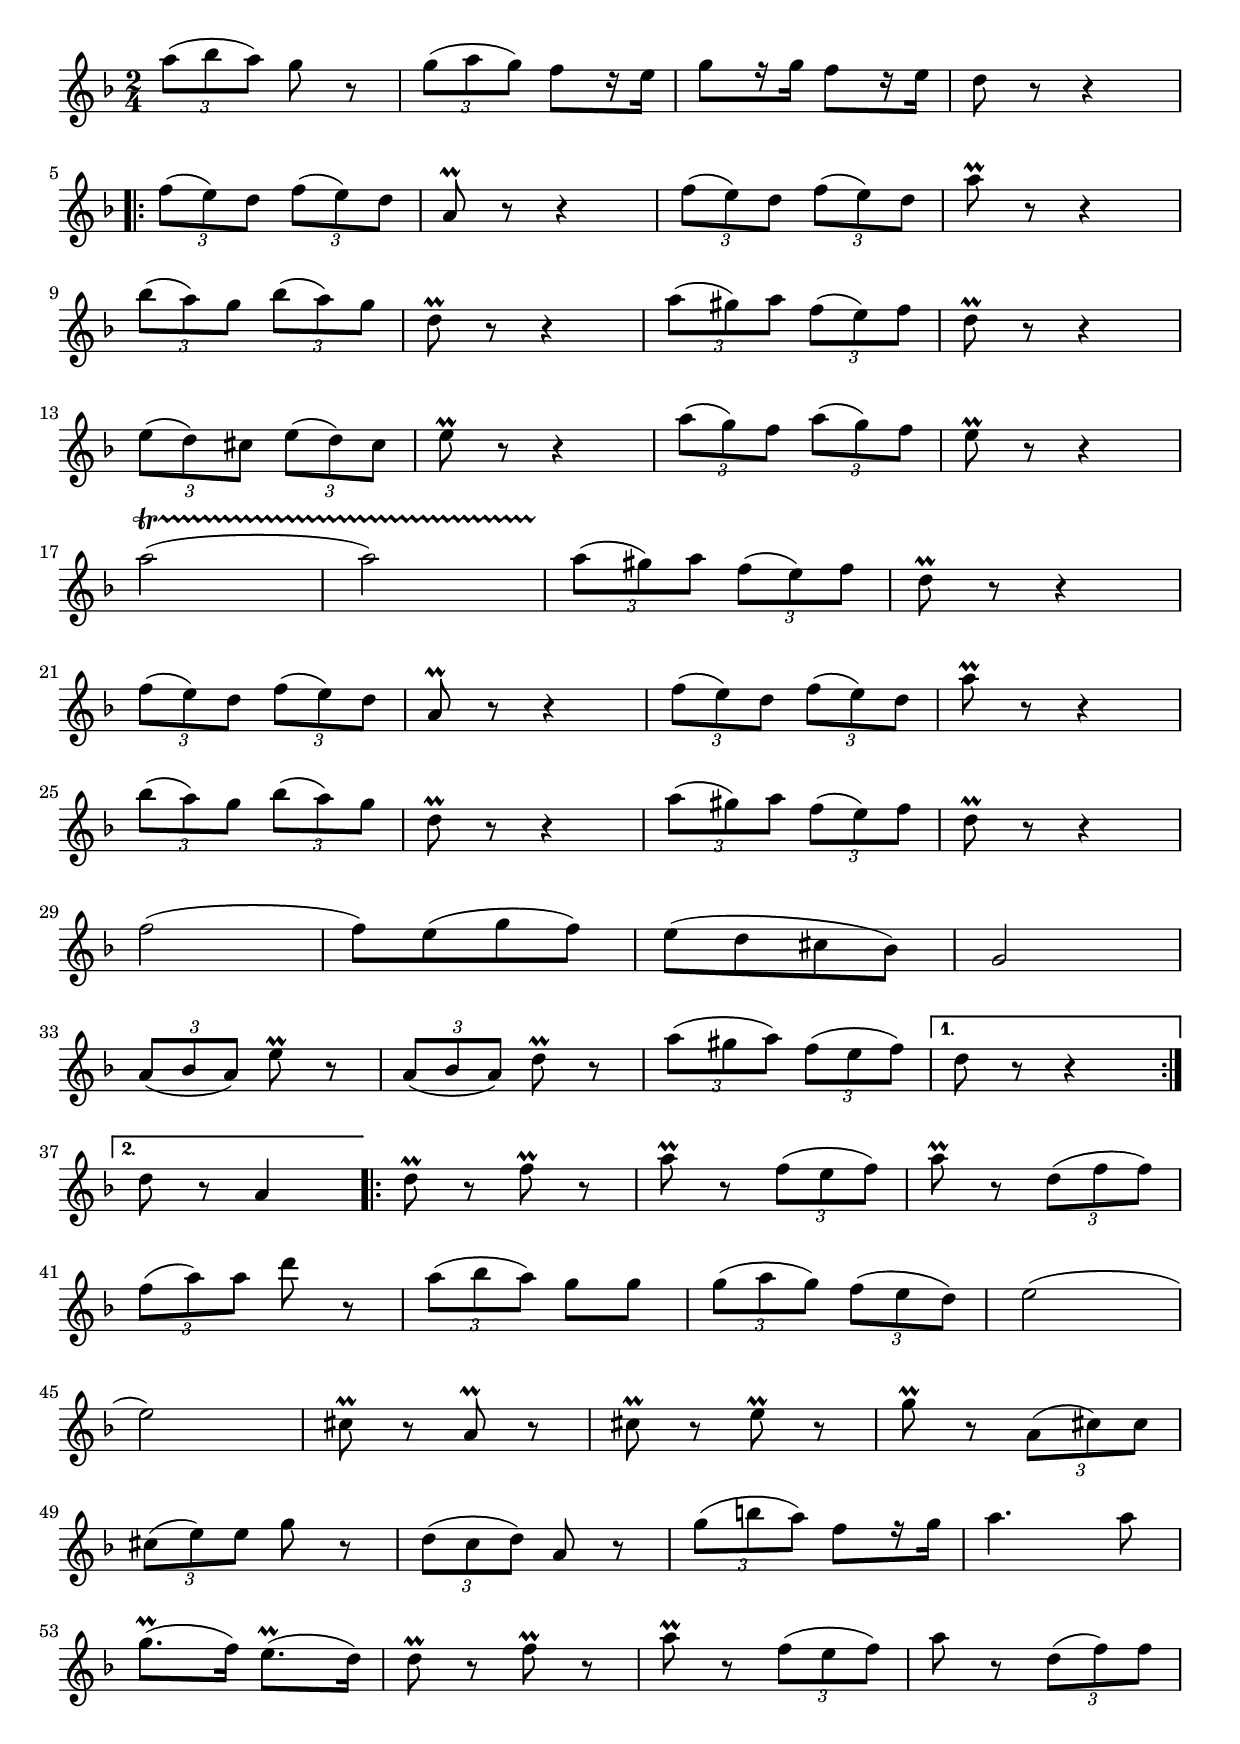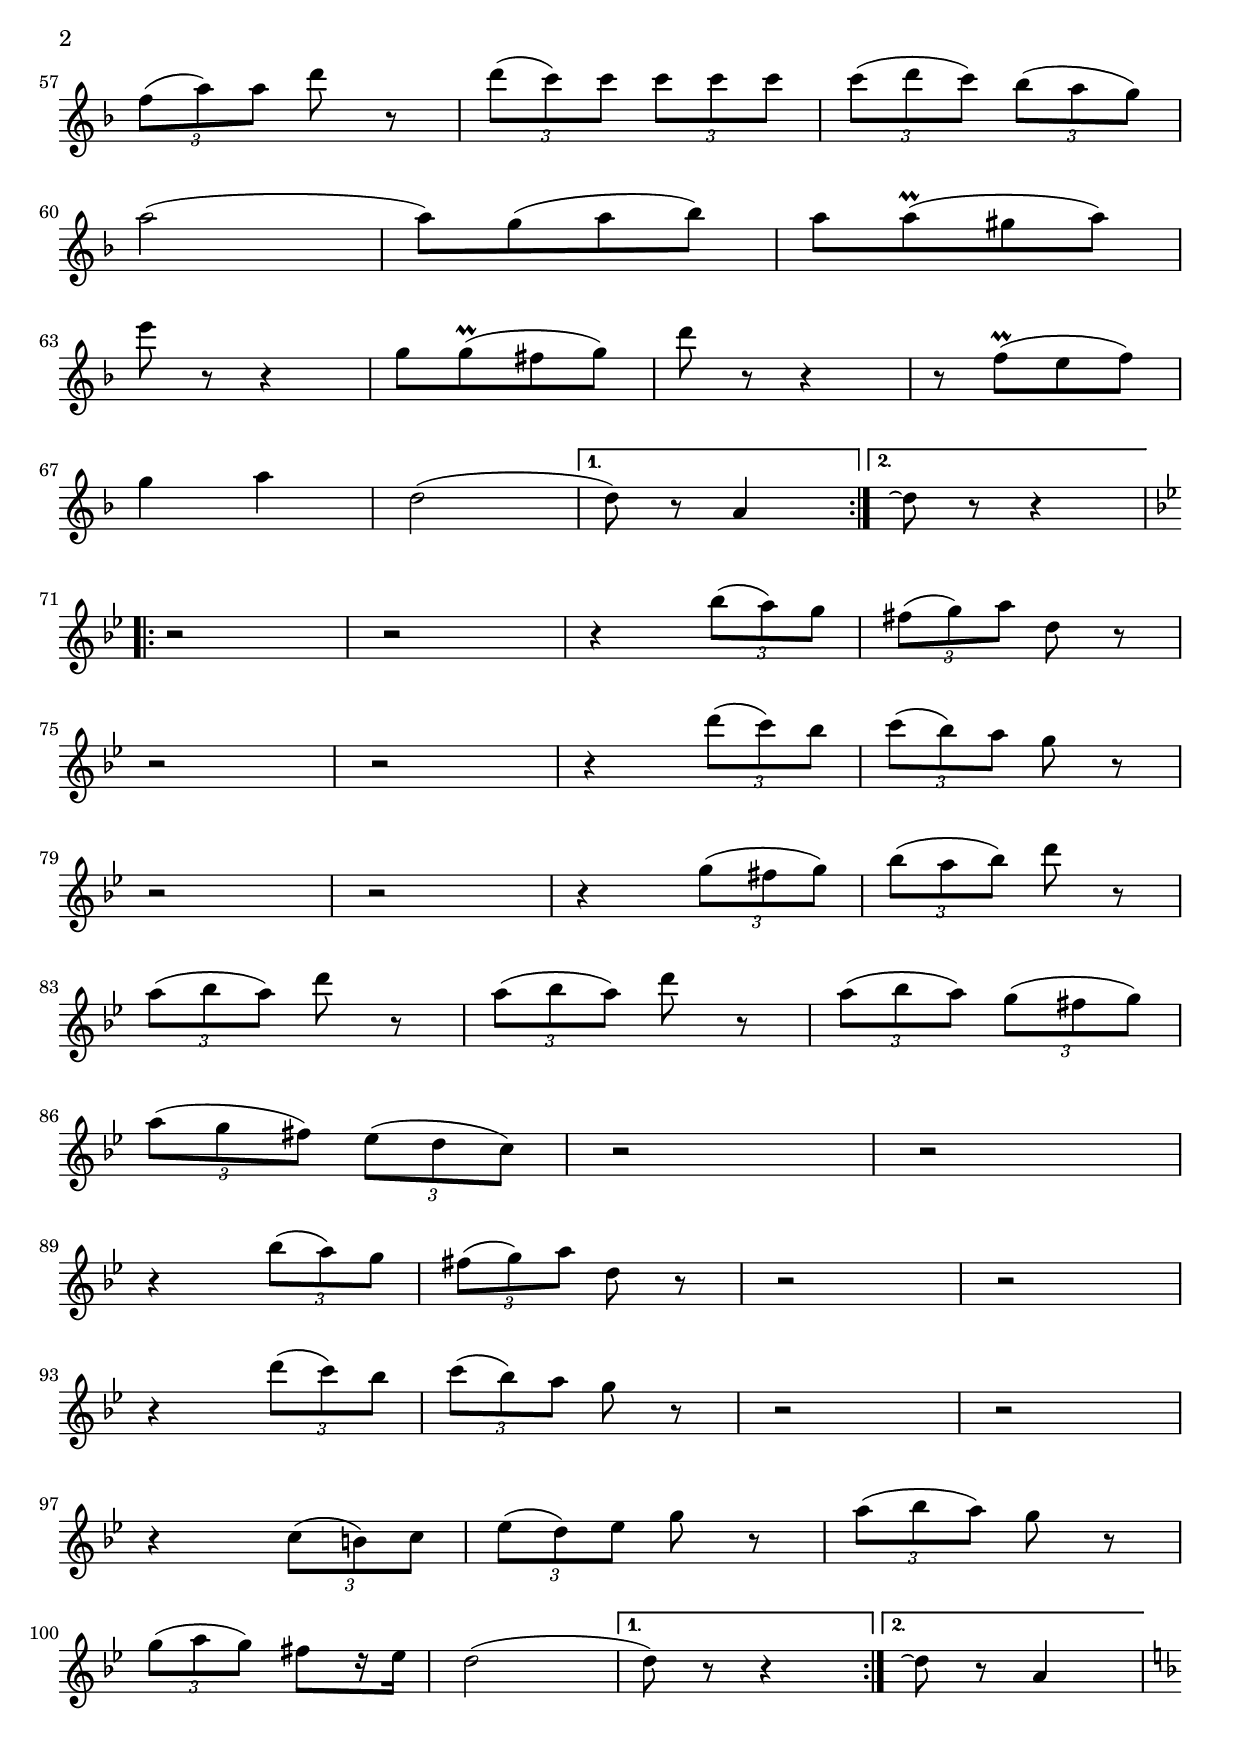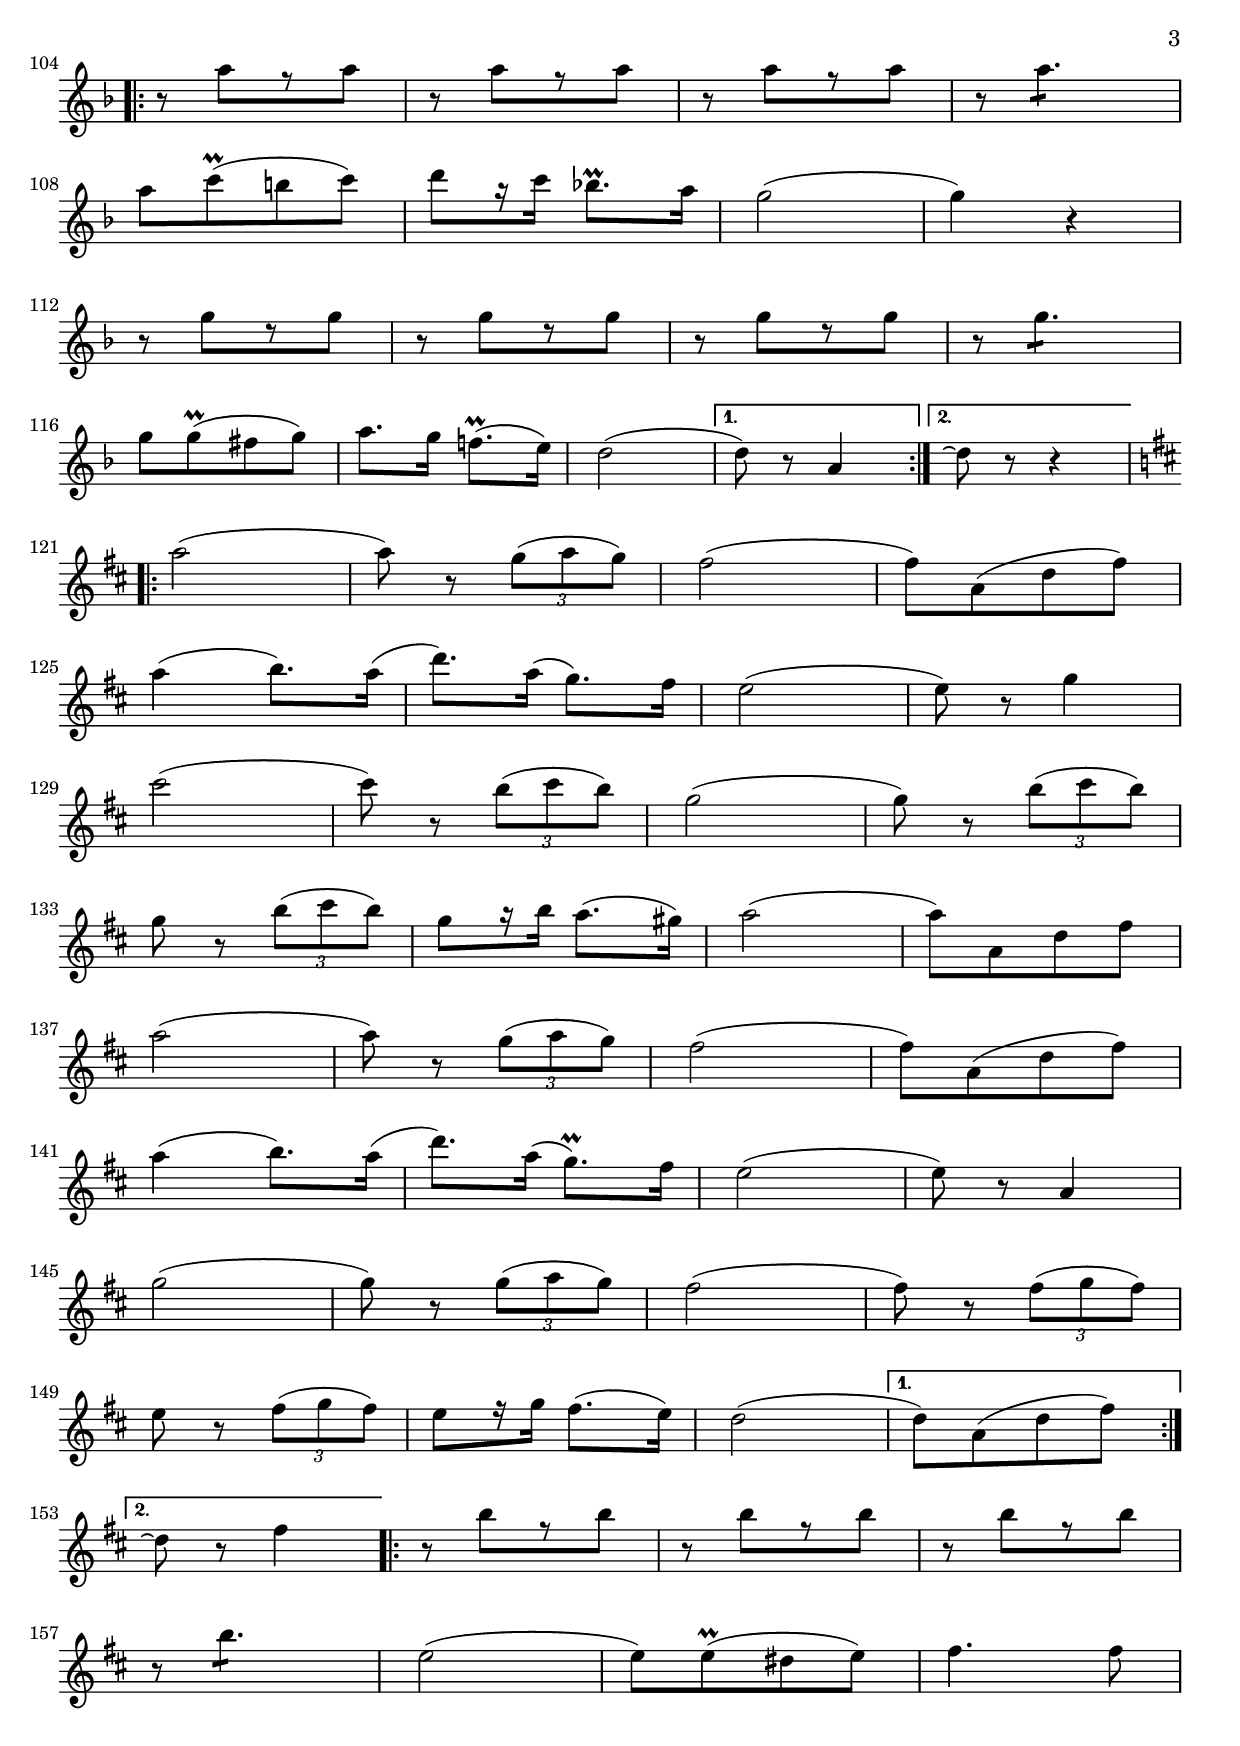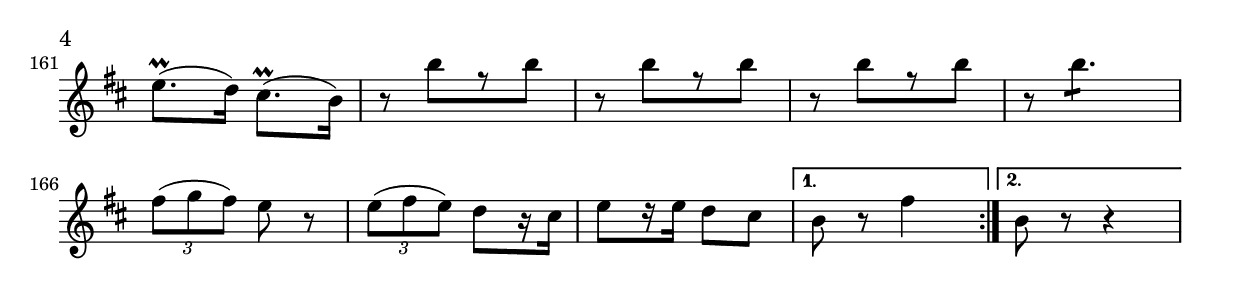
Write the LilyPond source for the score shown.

\version "2.22.2"

\include "helpers.ly"

%{
\header {
  title = "Danube Horo"
  composer = "Diko Iliev"
  instrument = \markup {Clarient B\flat}
}
%}

clarinetBFlatA = {
  \key f \major
    
  | \trl {a''8( bes a)} g r
  | \trl {g( a g)} f[ r16 e]
  | g8[ r16 g16] f8[ r16 e16]
  | d8 r8 r4 \break

  \repeat volta 2 {
    
    | \trl {f8( e) d} \trl {f( e) d}
    | a\prall r8 r4
    | \trl {f'8( e) d} \trl {f( e) d}
    | a'\prall r8 r4 \break
    
    | \trl {bes8( a) g} \trl {bes( a) g}
    | d\prall r8 r4
    | \trl {a'8( gis) a} \trl {f( e) f}
    | d\prall r8 r4 \break
    
    | \trl {e8( d) cis} \trl {e( d) cis}
    | e\prall r8 r4
    | \trl {a8( g) f} \trl {a( g) f}
    | e\prall r8 r4 \break
    
    | a2 \startTrillSpan ( a2)
    | \trl {a8 \stopTrillSpan ( gis) a} \trl {f( e) f}
    | d\prall r8 r4 \break
    
    | \trl {f8( e) d} \trl {f( e) d}
    | a\prall r8 r4
    | \trl {f'8( e) d} \trl {f( e) d}
    | a'\prall r8 r4 \break
    
    | \trl {bes8( a) g} \trl {bes( a) g}
    | d\prall r8 r4
    | \trl {a'8( gis) a} \trl {f( e) f}
    | d\prall r8 r4 \break
    
    % \key bes \major % print mistake?
    | f2( f8)[ e( g f)]
    | e[( d cis bes)] g2 \break
    
    | \trl {a8( bes a)} e'\prall r
    | \trl {a,( bes a)} d\prall r
    | \trl {a'( gis a)} \trl {f( e f)}
  }
  \alternative {
    % page 110
    { d r r4 \break }
    { d8 r a4 }
  }
} % A part

clarinetBFlatB = {
  % page 111
  \repeat volta 2 {
    | d8\prall r f\prall r
    | a\prall r \trl {f( e f)}
    | a\prall r \trl {d,( f f)} \break
    
    | \trl {f( a) a} d r
    | \trl {a( bes a)} g[ g]
    | \trl {g( a g)} \trl {f( e d)}
    | e2( \break
    
    | e2)
    | cis8\prall r a\prall r
    | cis8\prall r e\prall r
    | g\prall r \trl {a,( cis) cis} \break
    
    | \trl {cis( e) e} g r
    | \trl {d( c d)} a r
    | \trl {g'( b a)} f8[ r16 g16]
    | a4. a8 \break
    
    | g8.\prall[( f16)] e8.\prall[( d16)]
    | d8\prall r f\prall r
    | a\prall r \trl {f( e f)}
    | a r \trl {d,( f) f} \break
    
    | \trl {f( a) a} d r
    | \trl {d( c) c} \trl {c c c}
    | \trl {c( d c)} \trl {bes( a g)} \break
    
    | a2( a8)[ g( a bes)] | a[ a\prall( gis a)] \break
    
    | e' r r4 | g,8[ g\prall( fis g)] | d' r r4 | r8 f,\prall[( e f)] \break
    
    | g4 a | d,2(
    
  }
  \alternative {
    % page 119
    { d8) r a4 }
    { d8 \repeatTie r r4 }
  }
  
  \break
} % B part

clarinetBFlatC = {
  % page 120
  \key bes \major
  \repeat volta 2 {
    | r2 | r2 | r4 \trl {bes'8[( a) g]} | \trl {fis[( g) a]} d, r \break
    
    | r2 | r2 | r4 \trl {d'8[( c) bes]} | \trl {c[( bes) a]} g r \break
    
    | r2 | r2 | r4 \trl {g8[( fis g)]} | \trl {bes[( a bes)]} d r \break
    
    | \trl {a8( bes a)} d r
    | \trl {a( bes a)} d r
    | \trl {a( bes a)} \trl {g( fis g)} \break
    
    | \trl {a( g fis)} \trl {ees( d c)} | r2 | r2 \break
    
    | r4 \trl {bes'8( a) g} | \trl {fis( g) a} d, r8 | r2 | r2 \break
    
    | r4 \trl {d'8( c) bes} | \trl {c( bes) a} g r8 | r2 | r2 \break
    
    | r4 \trl {c,8( b) c} | \trl {ees( d) ees} g r8 | \trl {a( bes a)} g r \break
    
    | \trl {g( a g)} fis[ r16 ees16] | d2(
  }
  \alternative {
    % page 128
    { d8) r r4 }
    { d8 \repeatTie r a4}
  }
  
  \break
} % C part

clarinetBFlatD = {
  % page 129
  \key f \major
  \repeat volta 2 {
    | \repeat unfold 3 {r8 a'[ r8 a]} | r8 a4.:8 \break
    
    | a8[ c\prall( b c)] | d[ r16 c] bes!8.\prall[ a16] | g2( | g4) r \break
    
    | \repeat unfold 3 {r8 g[ r8 g]} | r8 g4.:8 \break
    
    | g8[ g\prall( fis g)] | a8.[ g16] f!8.\prall[( e16)] | d2(
  }
  \alternative {
    % page 132
    { d8) r a4}
    { d8 \repeatTie r r4 }
  }
  
  \break  
} % D part

clarinetBFlatE = {
  % page 133
  \key d \major
  \repeat volta 2 {
    | a'2( | a8) r \trl {g( a g)} | fis2( | fis8)[ a,( d fis)] \break
    
    | a4( b8.)[ a16]( | d8.)[ a16]( g8.)[ fis16] | e2( | e8) r g4 \break
    
    | cis2( | cis8) r \trl {b( cis b)} | g2( | g8) r \trl {b( cis b)} \break
    
    | g8 r \trl {b( cis b)} | g[ r16 b] a8.[( gis16)] | a2( | a8)[ a, d fis] \break
    
    | a2( | a8) r \trl {g( a g)} | fis2( | fis8)[ a,( d fis)] \break
    
    | a4( b8.)[ a16]( | d8.)[ a16]( g8.\prall)[ fis16] | e2( | e8) r a,4 \break
    
    | g'2( | g8) r \trl {g( a g)} | fis2( | fis8) r \trl {fis( g fis)} \break
    
    | e8 r \trl {fis( g fis)} | e[ r16 g] fis8.([ e16)] | d2(
  }
  \alternative {
    % page 140
    { d8)[ a( d fis)] \break }
    { d8 \repeatTie r fis4 }
  }
} % E part

clarinetBFlatF = {
  \repeat volta 2 {
    | \repeat unfold 3 { r8 b[ r b] } \break
    
    | r8 b4.:8 | e,2( | e8)[ e(\prall dis e)] | fis4. fis8 \break
    
    | e8.\prall([ d16)] cis8.\prall([ b16)] | \repeat unfold 3 {r8 b'[r b] } | r8 b4.:8 \break
    
    | \trl {fis8( g fis)} e r | \trl {e( fis e)} d[ r16 cis] | e8[ r16 e] d8[ cis]
  }
  \alternative {
    { b8 r fis'4 }
    { b,8 r r4 }
  }
} % F part

clarinetBFlatNotes = {
  \clef treble
  \time 2/4
  \relative {
    \clarinetBFlatA
    \clarinetBFlatB
    \clarinetBFlatC
    \clarinetBFlatD
    \clarinetBFlatE
    \clarinetBFlatF
  }
}

\score {
  \new Staff \clarinetBFlatNotes
  \layout {
    indent = #0
  }
  \midi {
  }
}
